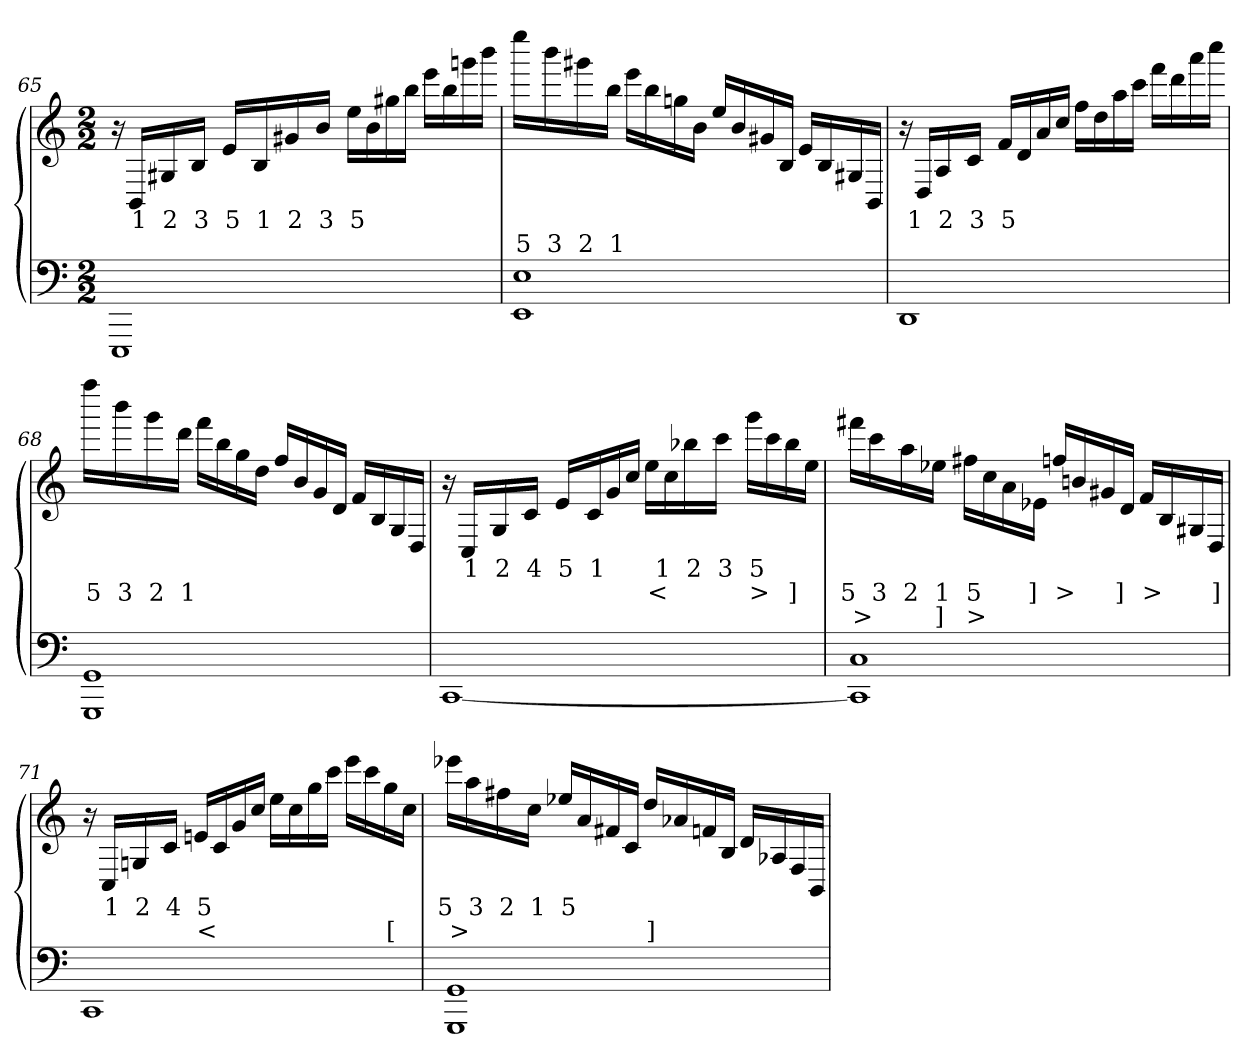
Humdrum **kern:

**kern	**kern	**text	**text	**text
*part2	*part1	*part1	*part1	*part1
*staff2	*staff1	*staff1	*staff1	*staff1
*clefF4	*clefG2	*	*	*
*k[]	*k[]	*	*	*
*M2/2	*M2/2	*	*	*
=65	=65	=65	=65	=65
1EEE	16r	.	.	.
.	16BBLL	1	.	.
.	16G#X	2	.	.
.	16BJJ	3	.	.
.	16eLL	5	.	.
.	16B	1	.	.
.	16g#	2	.	.
.	16bJJ	3	.	.
.	16eeLL	5	.	.
.	16b	.	.	.
.	16gg#	.	.	.
.	16bbJJ	.	.	.
.	16eeeLL	.	.	.
.	16bb	.	.	.
.	16gggn	.	.	.
.	16bbbJJ	.	.	.
=66	=66	=66	=66	=66
1E 1EE	16eeeeLL	.	5	.
.	16bbb	.	3	.
.	16ggg#X	.	2	.
.	16bbJJ	.	1	.
.	16eeeLL	.	.	.
.	16bb	.	.	.
.	16ggn	.	.	.
.	16bJJ	.	.	.
.	16eeLL	.	.	.
.	16b	.	.	.
.	16g#X	.	.	.
.	16BJJ	.	.	.
.	16eLL	.	.	.
.	16B	.	.	.
.	16G#	.	.	.
.	16BBJJ	.	.	.
=67	=67	=67	=67	=67
1DD	16r	.	.	.
.	16DLL	1	.	.
.	16A	2	.	.
.	16cJJ	3	.	.
.	16fLL	5	.	.
.	16d	.	.	.
.	16a	.	.	.
.	16ccJJ	.	.	.
.	16ffLL	.	.	.
.	16dd	.	.	.
.	16aa	.	.	.
.	16cccJJ	.	.	.
.	16fffLL	.	.	.
.	16ddd	.	.	.
.	16aaa	.	.	.
.	16ccccJJ	.	.	.
=68	=68	=68	=68	=68
1GG 1GGG	16ffffLL	.	5	.
.	16bbb	.	3	.
.	16ggg	.	2	.
.	16dddJJ	.	1	.
.	16fffLL	.	.	.
.	16bb	.	.	.
.	16gg	.	.	.
.	16ddJJ	.	.	.
.	16ffLL	.	.	.
.	16b	.	.	.
.	16g	.	.	.
.	16dJJ	.	.	.
.	16fLL	.	.	.
.	16B	.	.	.
.	16G	.	.	.
.	16DJJ	.	.	.
=69	=69	=69	=69	=69
[1CC	16r	.	.	.
.	16CLL	1	.	.
.	16G	2	.	.
.	16cJJ	4	.	.
.	16eLL	5	.	.
.	16c	1	.	.
.	16g	.	.	.
.	16ccJJ	.	.	.
.	16eeLL	.	<	.
.	16cc	1	.	.
.	16bb-X	2	.	.
.	16cccJJ	3	.	.
.	16gggLL	5	>	.
.	16ccc	.	.	.
.	16bb-	.	]	.
.	16eeJJ	.	.	.
=70	=70	=70	=70	=70
1C 1CC]	16fff#XLL	.	5	>
.	16ccc	.	3	.
.	16aa	.	2	.
.	16ee-XJJ	.	1	]
.	16ff#LL	.	5	>
.	16cc	.	.	.
.	16a	.	.	.
.	16e-JJ	.	]	.
.	16ffnLL	.	>	.
.	16bn	.	.	.
.	16g#X	.	.	.
.	16dJJ	.	]	.
.	16fLL	.	>	.
.	16B	.	.	.
.	16G#	.	.	.
.	16DJJ	.	]	.
=71	=71	=71	=71	=71
1CC	16r	.	.	.
.	16CLL	1	.	.
.	16Gn	2	.	.
.	16cJJ	4	.	.
.	16enLL	5	<	.
.	16c	.	.	.
.	16g	.	.	.
.	16ccJJ	.	.	.
.	16eeLL	.	.	.
.	16cc	.	.	.
.	16gg	.	.	.
.	16cccJJ	.	.	.
.	16eeeLL	.	.	.
.	16ccc	.	.	.
.	16gg	.	[	.
.	16ccJJ	.	.	.
=72	=72	=72	=72	=72
1GG 1GGG	16eee-XLL	5	>	.
.	16aa	3	.	.
.	16ff#X	2	.	.
.	16ccJJ	1	.	.
.	16ee-LL	5	.	.
.	16a	.	.	.
.	16f#	.	.	.
.	16cJJ	.	.	.
.	16ddLL	.	]	.
.	16a-X	.	.	.
.	16fn	.	.	.
.	16BJJ	.	.	.
.	16dLL	.	.	.
.	16A-	.	.	.
.	16F	.	.	.
.	16BBJJ	.	.	.
=	=	=	=	=
*-	*-	*-	*-	*-
